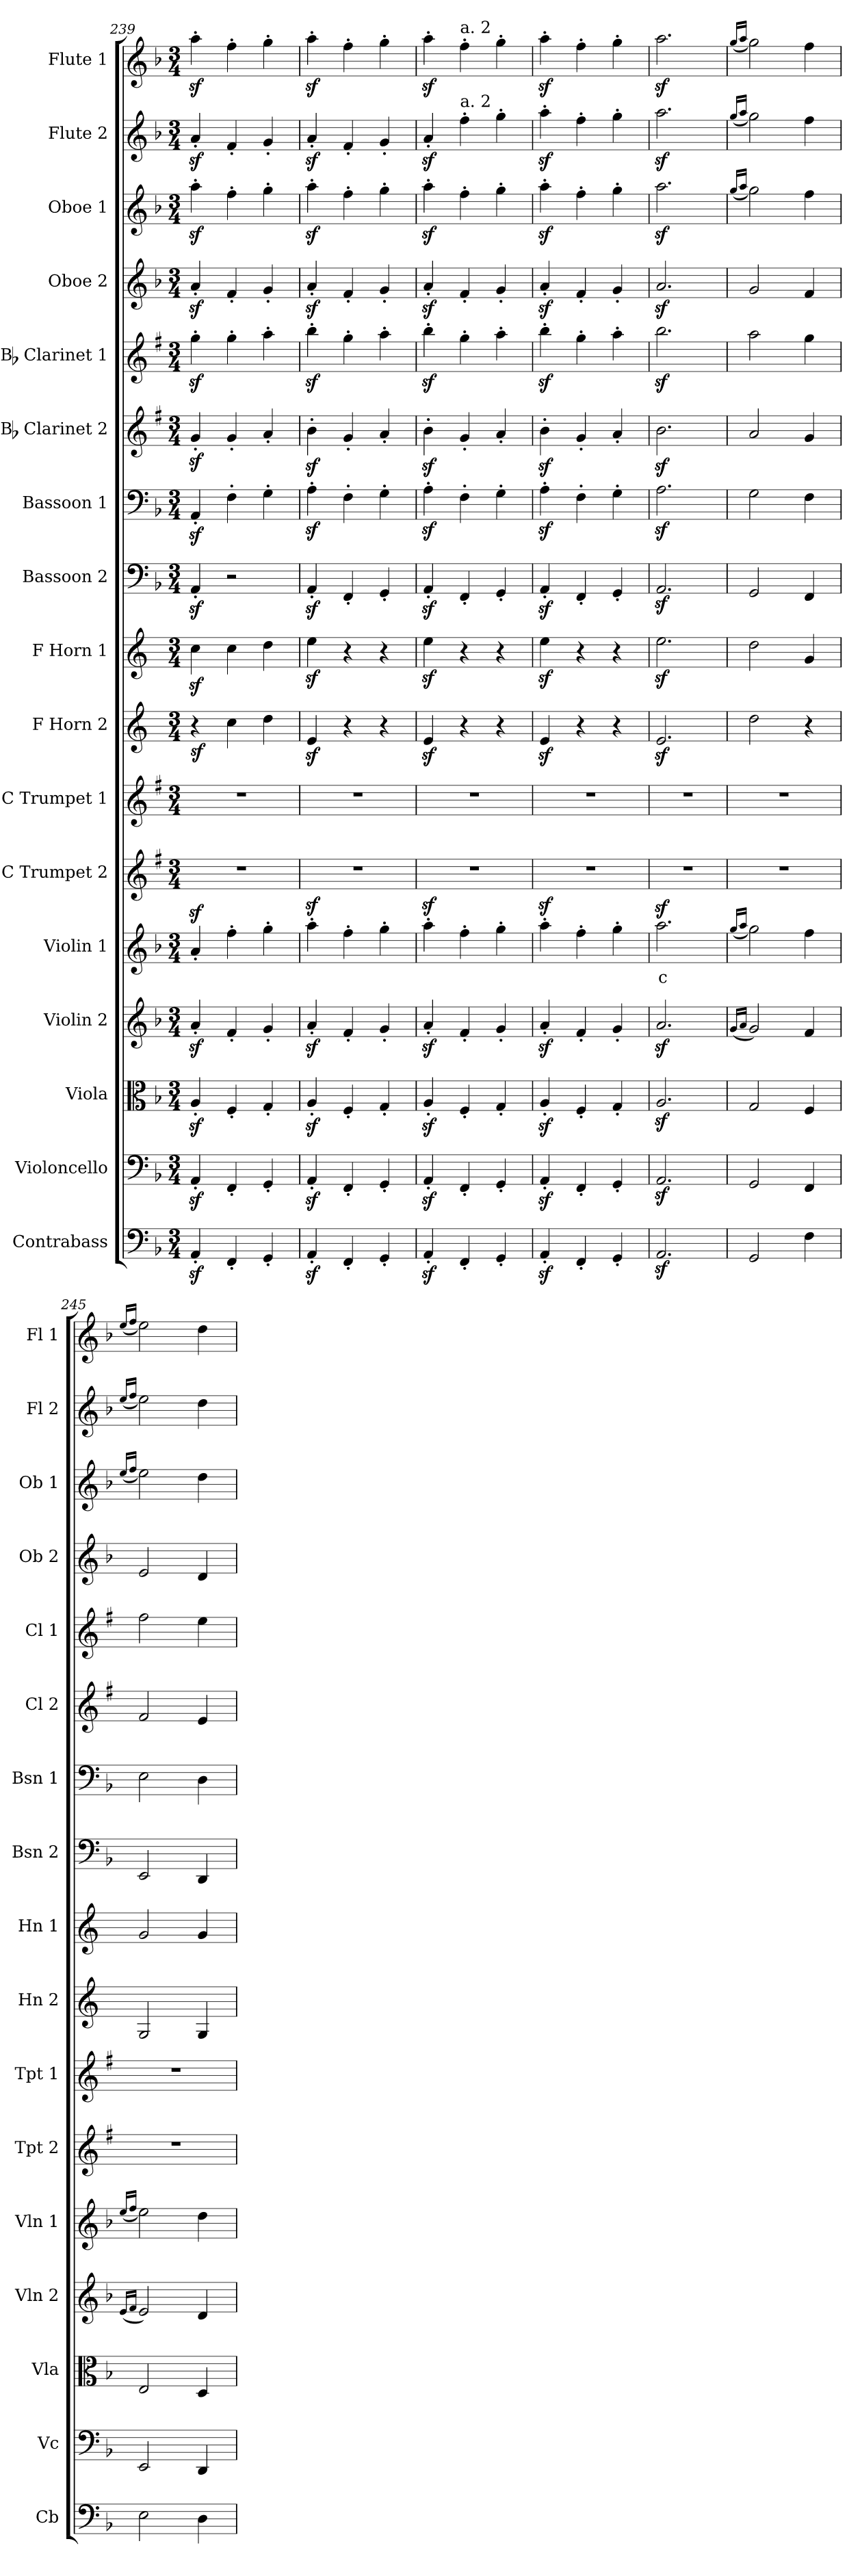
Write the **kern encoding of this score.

**kern	**kern	**kern	**kern	**kern	**text	**kern	**kern	**kern	**dynam	**kern	**kern	**kern	**kern	**kern	**kern	**kern	**kern	**kern
*part17	*part16	*part15	*part14	*part13	*part13	*part12	*part11	*part10	*part10	*part9	*part8	*part7	*part6	*part5	*part4	*part3	*part2	*part1
*staff17	*staff16	*staff15	*staff14	*staff13	*staff13	*staff12	*staff11	*staff10	*staff10	*staff9	*staff8	*staff7	*staff6	*staff5	*staff4	*staff3	*staff2	*staff1
*I"Contrabass	*I"Violoncello	*I"Viola	*I"Violin 2	*I"Violin 1	*	*I"C Trumpet 2	*I"C Trumpet 1	*I"F Horn 2	*	*I"F Horn 1	*I"Bassoon 2	*I"Bassoon 1	*I"Bb Clarinet 2	*I"Bb Clarinet 1	*I"Oboe  2	*I"Oboe 1	*I"Flute 2	*I"Flute 1
*I'Cb	*I'Vc	*I'Vla	*I'Vln 2	*I'Vln 1	*	*I'Tpt 2	*I'Tpt 1	*I'Hn 2	*	*I'Hn 1	*I'Bsn 2	*I'Bsn 1	*I'Cl 2	*I'Cl 1	*I'Ob 2	*I'Ob 1	*I'Fl 2	*I'Fl 1
*clefF4	*clefF4	*clefC3	*clefG2	*clefG2	*	*clefG2	*clefG2	*clefG2	*	*clefG2	*clefF4	*clefF4	*clefG2	*clefG2	*clefG2	*clefG2	*clefG2	*clefG2
*ITrd7c12	*	*	*	*	*	*ITrd1c2	*ITrd1c2	*ITrd4c7	*	*ITrd4c7	*	*	*ITrd1c2	*ITrd1c2	*	*	*	*
*k[b-]	*k[b-]	*k[b-]	*k[b-]	*k[b-]	*	*k[b-]	*k[b-]	*k[b-]	*	*k[b-]	*k[b-]	*k[b-]	*k[b-]	*k[b-]	*k[b-]	*k[b-]	*k[b-]	*k[b-]
*M3/4	*M3/4	*M3/4	*M3/4	*M3/4	*	*M3/4	*M3/4	*M3/4	*	*M3/4	*M3/4	*M3/4	*M3/4	*M3/4	*M3/4	*M3/4	*M3/4	*M3/4
=239	=239	=239	=239	=239	=239	=239	=239	=239	=239	=239	=239	=239	=239	=239	=239	=239	=239	=239
!	!	!	!	!	!	!	!	!	!LO:DY:b	!	!	!	!	!	!	!	!	!
4AAAz<'/	4AAz<'/	4Az<'/	4az<'/	4az<'/	.	2.r	2.r	4r	sf	4fz<\	4AAz<'/	4AAz<'/	4fz<'/	4ffz<'\	4az<'/	4aaz<'\	4az<'/	4aaz<'\
4FFF'/	4FF'/	4F'/	4f'/	4ff'\	.	.	.	4f\	.	4f\	2r	4F'\	4f'/	4ff'\	4f'/	4ff'\	4f'/	4ff'\
4GGG'/	4GG'/	4G'/	4g'/	4gg'\	.	.	.	4g\	.	4g\	.	4G'\	4g'/	4gg'\	4g'/	4gg'\	4g'/	4gg'\
=240	=240	=240	=240	=240	=240	=240	=240	=240	=240	=240	=240	=240	=240	=240	=240	=240	=240	=240
4AAAz<'/	4AAz<'/	4Az<'/	4az<'/	4aaz<'\	.	2.r	2.r	4Az</	.	4az<\	4AAz<'/	4Az<'\	4az<'\	4aaz<'\	4az<'/	4aaz<'\	4az<'/	4aaz<'\
4FFF'/	4FF'/	4F'/	4f'/	4ff'\	.	.	.	4r	.	4r	4FF'/	4F'\	4f'/	4ff'\	4f'/	4ff'\	4f'/	4ff'\
4GGG'/	4GG'/	4G'/	4g'/	4gg'\	.	.	.	4r	.	4r	4GG'/	4G'\	4g'/	4gg'\	4g'/	4gg'\	4g'/	4gg'\
=241	=241	=241	=241	=241	=241	=241	=241	=241	=241	=241	=241	=241	=241	=241	=241	=241	=241	=241
4AAAz<'/	4AAz<'/	4Az<'/	4az<'/	4aaz<'\	.	2.r	2.r	4Az</	.	4az<\	4AAz<'/	4Az<'\	4az<'\	4aaz<'\	4az<'/	4aaz<'\	4az<'/	4aaz<'\
!	!	!	!	!	!	!	!	!	!	!	!	!	!	!	!	!	!	!LO:TX:a:t=a. 2
!	!	!	!	!	!	!	!	!	!	!	!	!	!	!	!	!	!LO:TX:a:t=a. 2	!
4FFF'/	4FF'/	4F'/	4f'/	4ff'\	.	.	.	4r	.	4r	4FF'/	4F'\	4f'/	4ff'\	4f'/	4ff'\	4ff'\	4ff'\
4GGG'/	4GG'/	4G'/	4g'/	4gg'\	.	.	.	4r	.	4r	4GG'/	4G'\	4g'/	4gg'\	4g'/	4gg'\	4gg'\	4gg'\
=242	=242	=242	=242	=242	=242	=242	=242	=242	=242	=242	=242	=242	=242	=242	=242	=242	=242	=242
4AAAz<'/	4AAz<'/	4Az<'/	4az<'/	4aaz<'\	.	2.r	2.r	4Az</	.	4az<\	4AAz<'/	4Az<'\	4az<'\	4aaz<'\	4az<'/	4aaz<'\	4aaz<'\	4aaz<'\
4FFF'/	4FF'/	4F'/	4f'/	4ff'\	.	.	.	4r	.	4r	4FF'/	4F'\	4f'/	4ff'\	4f'/	4ff'\	4ff'\	4ff'\
4GGG'/	4GG'/	4G'/	4g'/	4gg'\	.	.	.	4r	.	4r	4GG'/	4G'\	4g'/	4gg'\	4g'/	4gg'\	4gg'\	4gg'\
=243	=243	=243	=243	=243	=243	=243	=243	=243	=243	=243	=243	=243	=243	=243	=243	=243	=243	=243
!	!	!	!	!	!LO:LY:b:color=#FF0000	!	!	!	!	!	!	!	!	!	!	!	!	!
2.AAAz</	2.AAz</	2.Az</	2.az</	2.aaz<\	c	2.r	2.r	2.Az</	.	2.az<\	2.AAz</	2.Az<\	2.az<\	2.aaz<\	2.az</	2.aaz<\	2.aaz<\	2.aaz<\
=244	=244	=244	=244	=244	=244	=244	=244	=244	=244	=244	=244	=244	=244	=244	=244	=244	=244	=244
.	.	.	(16qg/LL	(16qgg/LL	.	.	.	.	.	.	.	.	.	.	.	(16qgg/LL	(16qgg/LL	(16qgg/LL
.	.	.	16qa/JJ	16qaa/JJ	.	.	.	.	.	.	.	.	.	.	.	16qaa/JJ	16qaa/JJ	16qaa/JJ
2GGG/	2GG/	2G/	2g/)	2gg\)	.	2.r	2.r	2g\	.	2g\	2GG/	2G\	2g/	2gg\	2g/	2gg\)	2gg\)	2gg\)
4FF\	4FF/	4F/	4f/	4ff\	.	.	.	4r	.	4c/	4FF/	4F\	4f/	4ff\	4f/	4ff\	4ff\	4ff\
=245	=245	=245	=245	=245	=245	=245	=245	=245	=245	=245	=245	=245	=245	=245	=245	=245	=245	=245
.	.	.	(16qe/LL	(16qee/LL	.	.	.	.	.	.	.	.	.	.	.	(16qee/LL	(16qee/LL	(16qee/LL
.	.	.	16qf/JJ	16qff/JJ	.	.	.	.	.	.	.	.	.	.	.	16qff/JJ	16qff/JJ	16qff/JJ
2EE\	2EE/	2E/	2e/)	2ee\)	.	2.r	2.r	2C/	.	2c/	2EE/	2E\	2e/	2ee\	2e/	2ee\)	2ee\)	2ee\)
4DD\	4DD/	4D/	4d/	4dd\	.	.	.	4C/	.	4c/	4DD/	4D\	4d/	4dd\	4d/	4dd\	4dd\	4dd\
=	=	=	=	=	=	=	=	=	=	=	=	=	=	=	=	=	=	=
*-	*-	*-	*-	*-	*-	*-	*-	*-	*-	*-	*-	*-	*-	*-	*-	*-	*-	*-
